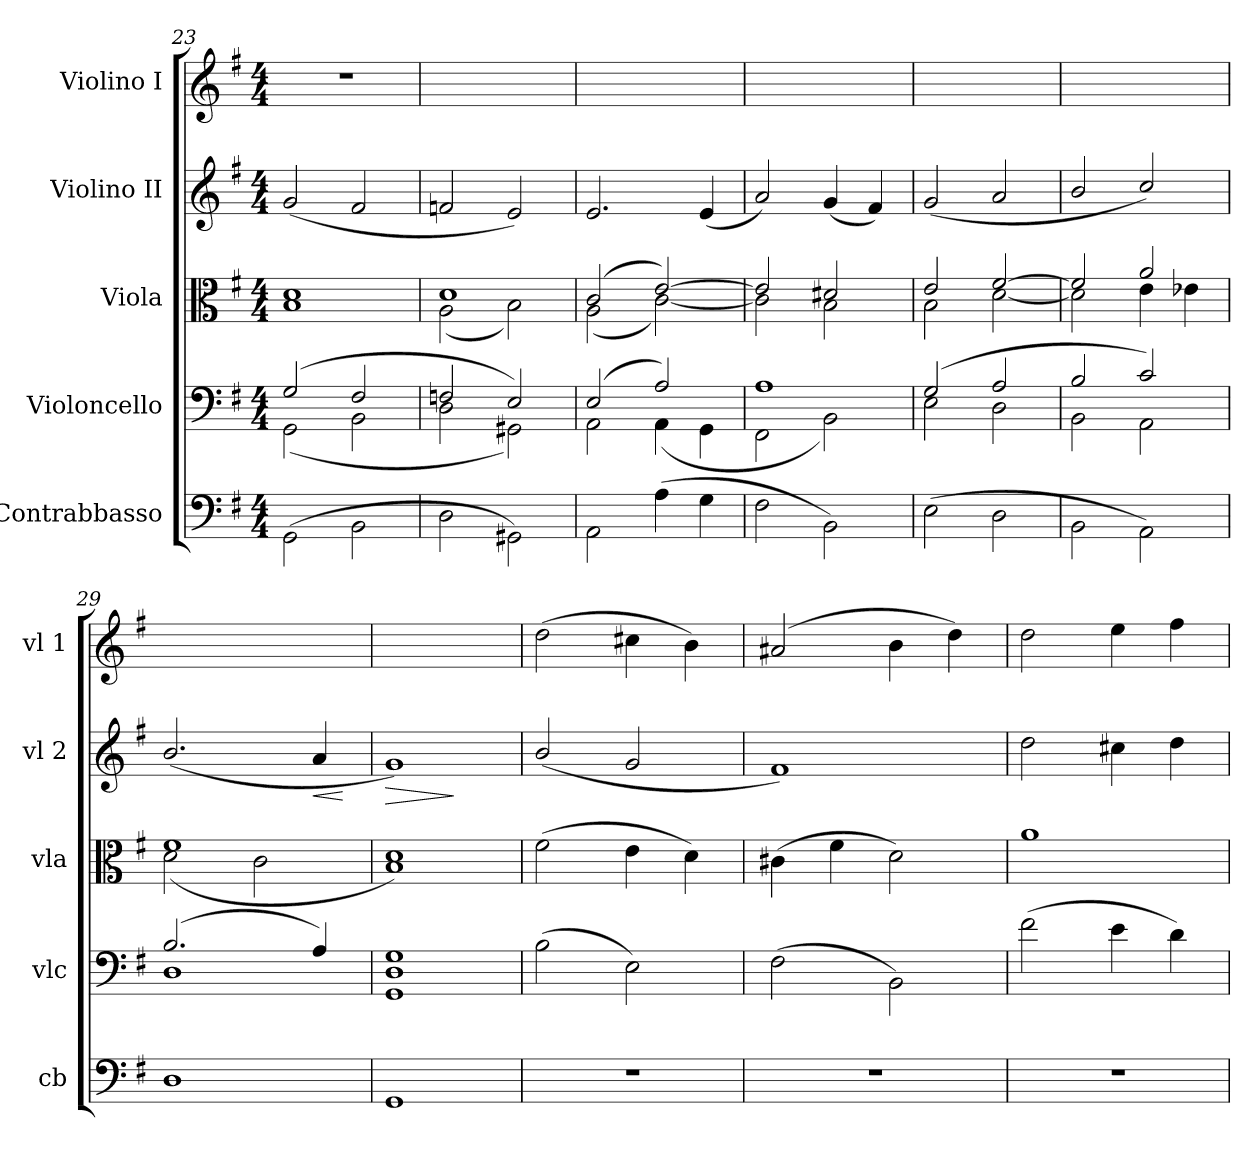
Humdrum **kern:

**kern	**kern	**kern	**kern	**dynam	**kern
*part5	*part4	*part3	*part2	*part2	*part1
*staff5	*staff4	*staff3	*staff2	*staff2	*staff1
*I"Contrabbasso	*I"Violoncello	*I"Viola	*I"Violino II	*	*I"Violino I
*I'cb	*I'vlc	*I'vla	*I'vl 2	*	*I'vl 1
*clefF4	*clefF4	*clefC3	*clefG2	*	*clefG2
*k[f#]	*k[f#]	*k[f#]	*k[f#]	*	*k[f#]
*G:	*G:	*G:	*G:	*	*G:
*M4/4	*M4/4	*M4/4	*M4/4	*	*M4/4
=23	=23	=23	=23	=23	=23
*	*^	*^	*	*	*
(>2GG\	(>2G/	(<2GG\	1d	1B	(>2g/	.	1r
2BB\	2F#/	2BB\	.	.	2f#/	.	.
=24	=24	=24	=24	=24	=24	=24	=24
2D\	2Fn/	2D\	1d	(>2A\	2fn/	.	1ryy
2GG#X\)	2E/)	2GG#X\)	.	2B\)	2e/)	.	.
=25	=25	=25	=25	=25	=25	=25	=25
2AA\	(>2E/	2AA\	(>2c/	(<2A\	2.e/	.	1ryy
(>4A\	2A/)	(>4AA\	[2e/)	[2c\)	.	.	.
4G\	.	4GG\	.	.	(>4e/	.	.
=26	=26	=26	=26	=26	=26	=26	=26
2F#\	1A	2FF#\	2e/]	2c\]	2a/)	.	1ryy
2BB\)	.	2BB\)	2d#X/	2B\	(>4g/	.	.
.	.	.	.	.	4f#/)	.	.
=27	=27	=27	=27	=27	=27	=27	=27
(>2E\	(>2G/	2E\	2e/	2B\	(>2g/	.	1ryy
2D\	2A/	2D\	[2f#/	[2d\	2a/	.	.
=28	=28	=28	=28	=28	=28	=28	=28
2BB\	2B/	2BB\	2f#/]	2d\]	2b/	.	1ryy
2AA\)	2c/)	2AA\	2a/	4e\	2cc/)	.	.
.	.	.	.	4e-X\	.	.	.
=29	=29	=29	=29	=29	=29	=29	=29
1D	(>2.B/	1D	1f#	(<2d\	(>2.b/	.	1ryy
.	.	.	.	2c\	.	.	.
!	!	!	!	!	!	!LO:HP:b	!
.	4A/)	.	.	.	4a/	<	.
*	*v	*v	*	*	*	*	*
*	*	*v	*v	*	*	*
.	.	.	.	[	.
=30	=30	=30	=30	=30	=30
*	*^	*^	*	*	*
!	!	!	!	!	!	!LO:HP:b	!
1GG	1G	1GG 1D	1d	1B)	1g)	>	1ryy
*	*v	*v	*	*	*	*	*
*	*	*v	*v	*	*	*
.	.	.	.	]	.
=31	=31	=31	=31	=31	=31
1r	(>2B\	(2f#\	(>2b/	.	(>2dd\
.	2E\)	4e\	2g/	.	4cc#X\
.	.	4d\)	.	.	4b\)
=32	=32	=32	=32	=32	=32
1r	(>2F#\	(4c#X\	1f#)	.	(>2a#X/
.	.	4f#\	.	.	.
.	2BB\)	2d\)	.	.	4b\
.	.	.	.	.	4dd\)
=33	=33	=33	=33	=33	=33
1r	(>2f#\	1a	2dd\	.	2dd\
.	4e\	.	4cc#X\	.	4ee\
.	4d\)	.	4dd\	.	4ff#\
=	=	=	=	=	=
*-	*-	*-	*-	*-	*-
